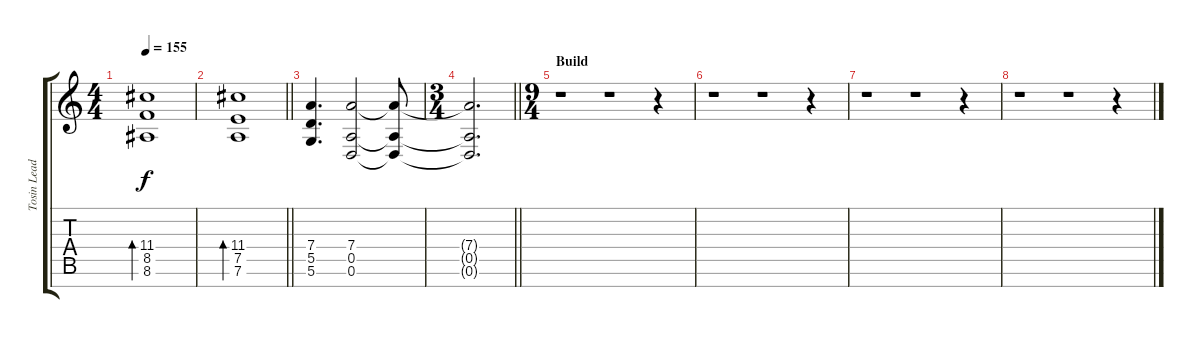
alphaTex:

\track ("Tosin Lead Left" "Tosin Lead") {instrument distortionguitar}
\staff {score tabs}
\tuning (E4 B3 G3 D3 A2 D2 B1) {hide}
\ts (4 4)
\tempo 155
\clef g2
\ks c
(11.4 8.5 8.6).1{bd 480 dy f} |
\barLineRight lightlight
(11.4 7.5 7.6).1{bd 480} |
(7.4 5.5 5.6).4{d} (7.4 0.5 0.6).2 (7.4{t} 0.5{t} 0.6{t}).8 |
\ts (3 4)
\barLineRight lightlight
(7.4{t} 0.5{t} 0.6{t}).2{d} |
\ts (9 4)
\section ("" "Build")
r.1 r.1 r.4 |
r.1 r.1 r.4 |
r.1 r.1 r.4 |
r.1 r.1 r.4
